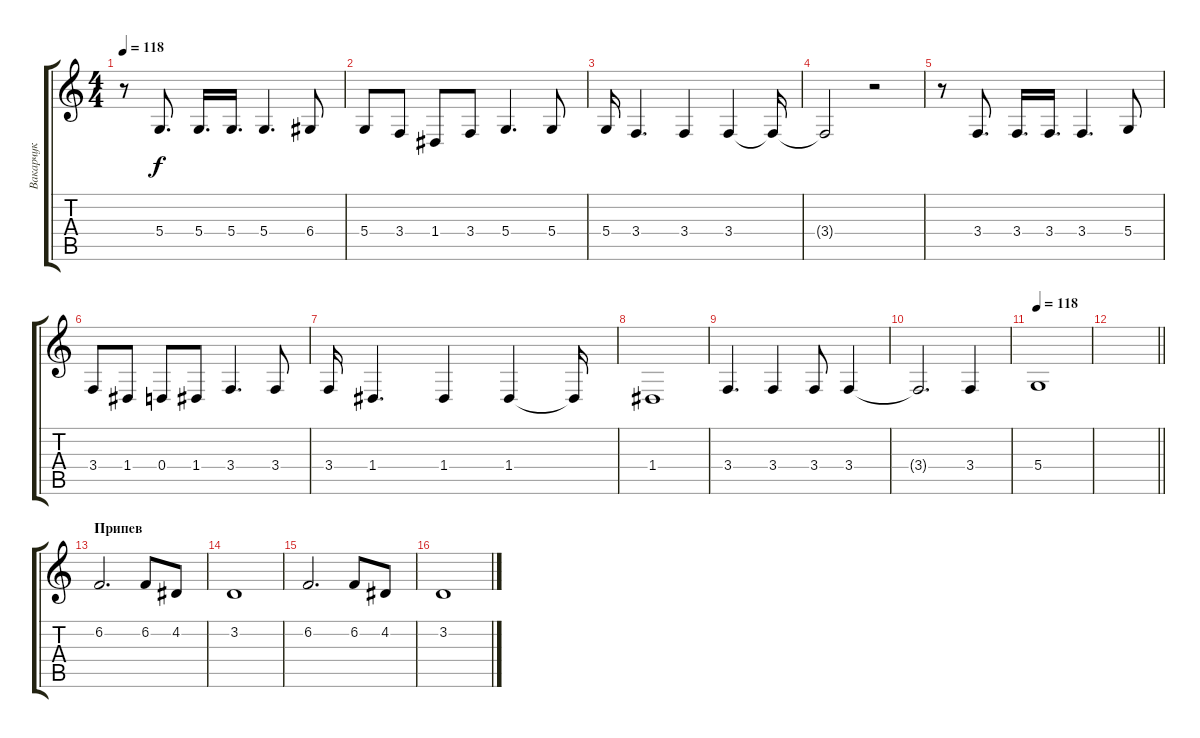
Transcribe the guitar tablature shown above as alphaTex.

\track ("Вакарчук" "Вакарчук") {instrument tenorsax}
\staff {score tabs}
\tuning (E4 B3 G3 D3 A2 E2) {hide}
\ts (4 4)
\tempo 118
\clef g2
\ks c
r.8{dy f} 5.4.8{d} 5.4.16{d} 5.4.16{d} 5.4.4{d} 6.4.8 |
5.4.8 3.4.8 1.4.8 3.4.8 5.4.4{d} 5.4.8 |
5.4.16 3.4.4{d} 3.4.4 3.4.4 3.4{t}.16 |
3.4{t}.2 r.2 |
r.8 3.4.8{d} 3.4.16{d} 3.4.16{d} 3.4.4{d} 5.4.8 |
3.4.8 1.4.8 0.4.8 1.4.8 3.4.4{d} 3.4.8 |
3.4.16 1.4.4{d} 1.4.4 1.4.4 1.4{t}.16 |
1.4.1 |
3.4.4{d} 3.4.4 3.4.8 3.4.4 |
3.4{t}.2{d} 3.4.4 |
\tempo 118
5.4.1 |
\barLineRight lightlight
|
\section ("" "Припев")
6.2.2{d} 6.2.8 4.2.8 |
3.2.1 |
6.2.2{d} 6.2.8 4.2.8 |
3.2.1
